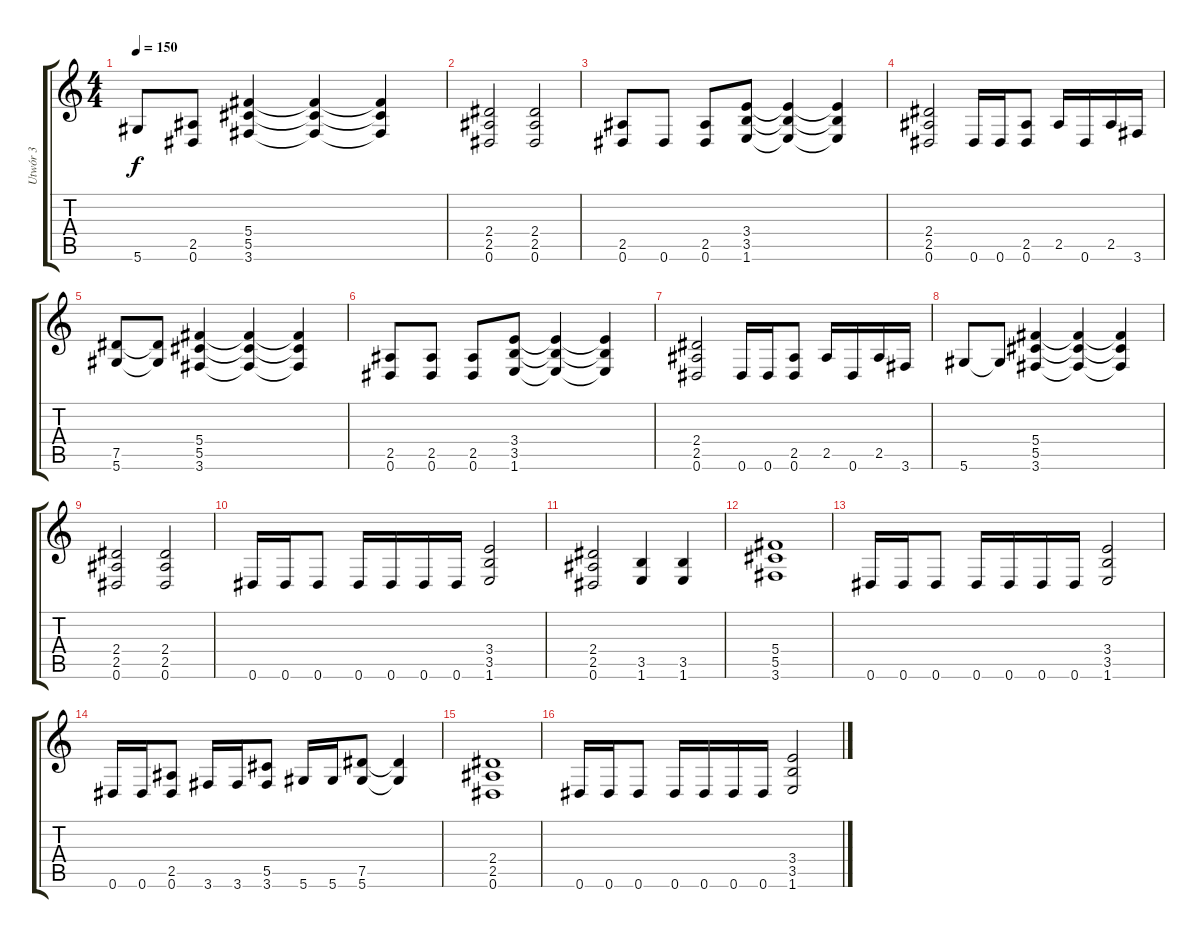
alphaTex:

\track ("Utwór 3" "Utwór 3") {instrument overdrivenguitar}
\staff {score tabs}
\tuning (Eb4 Bb3 Gb3 Db3 Ab2 Eb2) {hide}
\ts (4 4)
\tempo 150
\clef g2
\ks c
5.6.8{dy f} (2.5 0.6).8 (5.4 5.5 3.6).4 (5.4{t} 5.5{t} 3.6{t}).4 (5.4{t} 5.5{t} 3.6{t}).4 |
(2.4 2.5 0.6).2 (2.4 2.5 0.6).2 |
(2.5 0.6).8 0.6.8 (2.5 0.6).8 (3.4 3.5 1.6).8 (3.4{t} 3.5{t} 1.6{t}).4 (3.4{t} 3.5{t} 1.6{t}).4 |
(2.4 2.5 0.6).2 0.6.16 0.6.16 (2.5 0.6).8 2.5.16 0.6.16 2.5.16 3.6.16 |
(7.5 5.6).8 (7.5{t} 5.6{t}).8 (5.4 5.5 3.6).4 (5.4{t} 5.5{t} 3.6{t}).4 (5.4{t} 5.5{t} 3.6{t}).4 |
(2.5 0.6).8 (2.5 0.6).8 (2.5 0.6).8 (3.4 3.5 1.6).8 (3.4{t} 3.5{t} 1.6{t}).4 (3.4{t} 3.5{t} 1.6{t}).4 |
(2.4 2.5 0.6).2 0.6.16 0.6.16 (2.5 0.6).8 2.5.16 0.6.16 2.5.16 3.6.16 |
5.6.8 5.6{t}.8 (5.4 5.5 3.6).4 (5.4{t} 5.5{t} 3.6{t}).4 (5.4{t} 5.5{t} 3.6{t}).4 |
(2.4 2.5 0.6).2 (2.4 2.5 0.6).2 |
0.6.16 0.6.16 0.6.8 0.6.16 0.6.16 0.6.16 0.6.16 (3.4 3.5 1.6).2 |
(2.4 2.5 0.6).2 (3.5 1.6).4 (3.5 1.6).4 |
(5.4 5.5 3.6).1 |
0.6.16 0.6.16 0.6.8 0.6.16 0.6.16 0.6.16 0.6.16 (3.4 3.5 1.6).2 |
0.6.16 0.6.16 (2.5 0.6).8 3.6.16 3.6.16 (5.5 3.6).8 5.6.16 5.6.16 (7.5 5.6).8 (7.5{t} 5.6{t}).4 |
(2.4 2.5 0.6).1 |
0.6.16 0.6.16 0.6.8 0.6.16 0.6.16 0.6.16 0.6.16 (3.4 3.5 1.6).2
